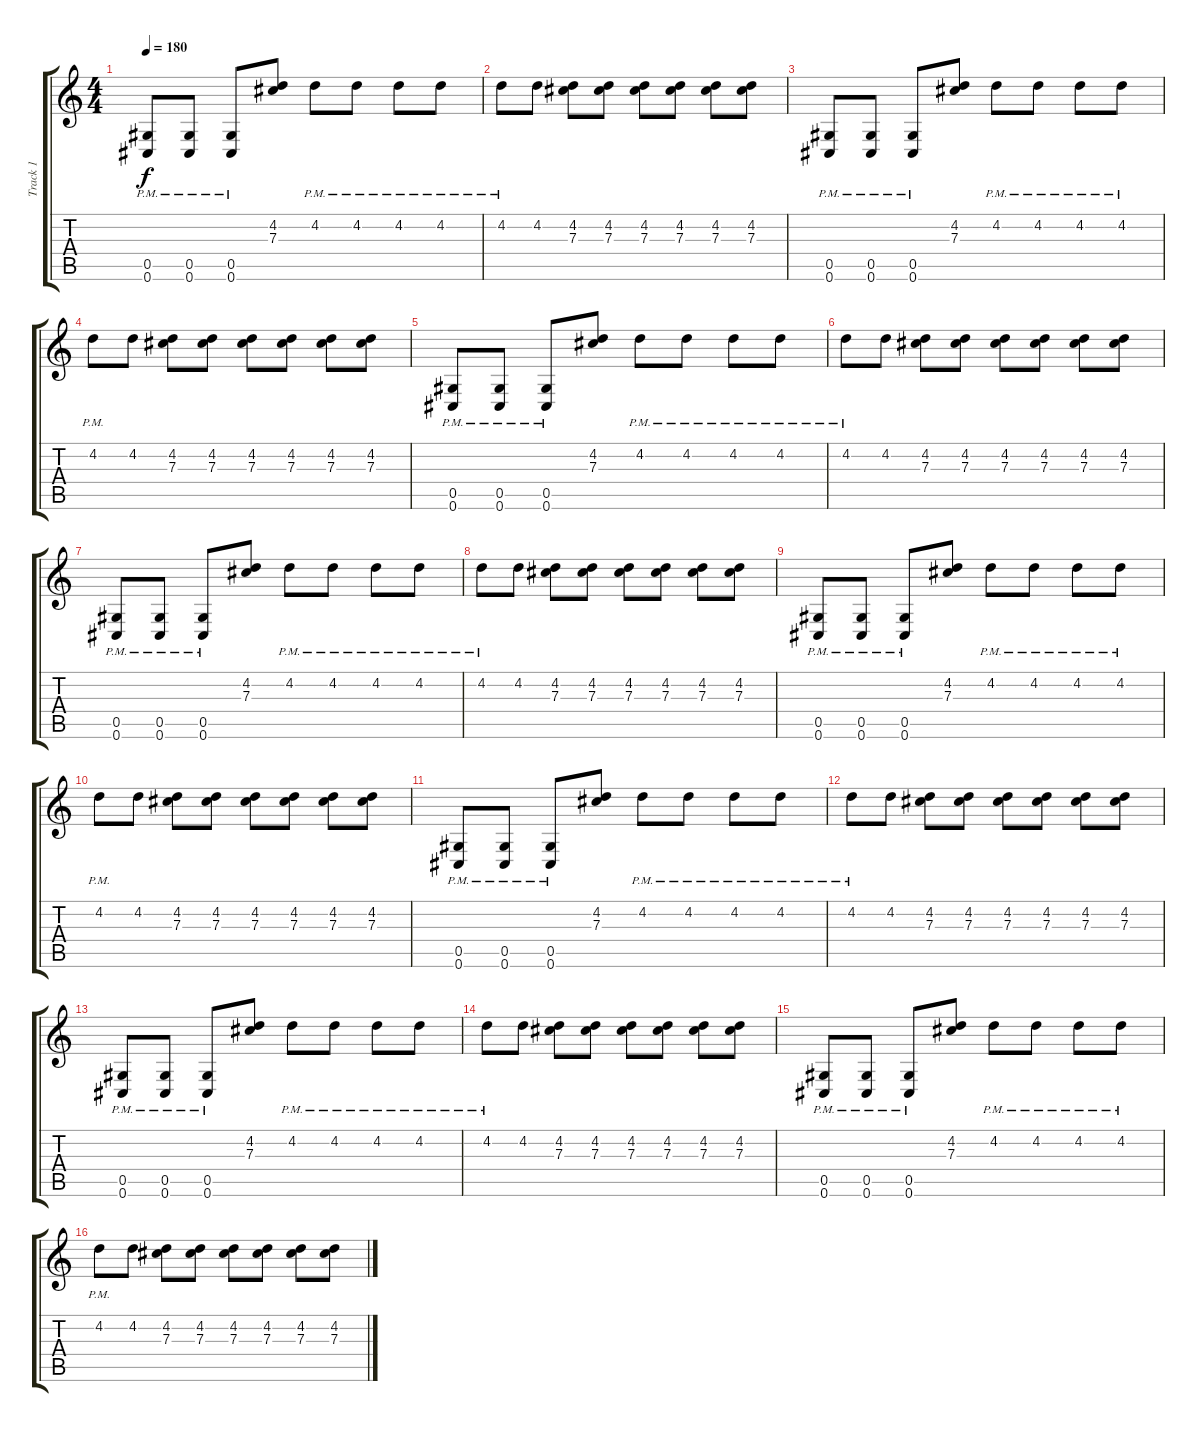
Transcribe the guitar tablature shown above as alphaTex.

\track ("Track 1" "Track 1") {instrument distortionguitar}
\staff {score tabs}
\tuning (Eb4 Bb3 Gb3 Db3 Ab2 Db2) {hide}
\ts (4 4)
\tempo 180
\clef g2
\ks c
(0.5{pm} 0.6{pm}).8{dy f} (0.5{pm} 0.6{pm}).8 (0.5{pm} 0.6{pm}).8 (4.2 7.3).8 4.2{pm}.8 4.2{pm}.8 4.2{pm}.8 4.2{pm}.8 |
4.2{pm}.8 4.2.8 (4.2 7.3).8 (4.2 7.3).8 (4.2 7.3).8 (4.2 7.3).8 (4.2 7.3).8 (4.2 7.3).8 |
(0.5{pm} 0.6{pm}).8 (0.5{pm} 0.6{pm}).8 (0.5{pm} 0.6{pm}).8 (4.2 7.3).8 4.2{pm}.8 4.2{pm}.8 4.2{pm}.8 4.2{pm}.8 |
4.2{pm}.8 4.2.8 (4.2 7.3).8 (4.2 7.3).8 (4.2 7.3).8 (4.2 7.3).8 (4.2 7.3).8 (4.2 7.3).8 |
(0.5{pm} 0.6{pm}).8 (0.5{pm} 0.6{pm}).8 (0.5{pm} 0.6{pm}).8 (4.2 7.3).8 4.2{pm}.8 4.2{pm}.8 4.2{pm}.8 4.2{pm}.8 |
4.2{pm}.8 4.2.8 (4.2 7.3).8 (4.2 7.3).8 (4.2 7.3).8 (4.2 7.3).8 (4.2 7.3).8 (4.2 7.3).8 |
(0.5{pm} 0.6{pm}).8 (0.5{pm} 0.6{pm}).8 (0.5{pm} 0.6{pm}).8 (4.2 7.3).8 4.2{pm}.8 4.2{pm}.8 4.2{pm}.8 4.2{pm}.8 |
4.2{pm}.8 4.2.8 (4.2 7.3).8 (4.2 7.3).8 (4.2 7.3).8 (4.2 7.3).8 (4.2 7.3).8 (4.2 7.3).8 |
(0.5{pm} 0.6{pm}).8 (0.5{pm} 0.6{pm}).8 (0.5{pm} 0.6{pm}).8 (4.2 7.3).8 4.2{pm}.8 4.2{pm}.8 4.2{pm}.8 4.2{pm}.8 |
4.2{pm}.8 4.2.8 (4.2 7.3).8 (4.2 7.3).8 (4.2 7.3).8 (4.2 7.3).8 (4.2 7.3).8 (4.2 7.3).8 |
(0.5{pm} 0.6{pm}).8 (0.5{pm} 0.6{pm}).8 (0.5{pm} 0.6{pm}).8 (4.2 7.3).8 4.2{pm}.8 4.2{pm}.8 4.2{pm}.8 4.2{pm}.8 |
4.2{pm}.8 4.2.8 (4.2 7.3).8 (4.2 7.3).8 (4.2 7.3).8 (4.2 7.3).8 (4.2 7.3).8 (4.2 7.3).8 |
(0.5{pm} 0.6{pm}).8 (0.5{pm} 0.6{pm}).8 (0.5{pm} 0.6{pm}).8 (4.2 7.3).8 4.2{pm}.8 4.2{pm}.8 4.2{pm}.8 4.2{pm}.8 |
4.2{pm}.8 4.2.8 (4.2 7.3).8 (4.2 7.3).8 (4.2 7.3).8 (4.2 7.3).8 (4.2 7.3).8 (4.2 7.3).8 |
(0.5{pm} 0.6{pm}).8 (0.5{pm} 0.6{pm}).8 (0.5{pm} 0.6{pm}).8 (4.2 7.3).8 4.2{pm}.8 4.2{pm}.8 4.2{pm}.8 4.2{pm}.8 |
4.2{pm}.8 4.2.8 (4.2 7.3).8 (4.2 7.3).8 (4.2 7.3).8 (4.2 7.3).8 (4.2 7.3).8 (4.2 7.3).8
